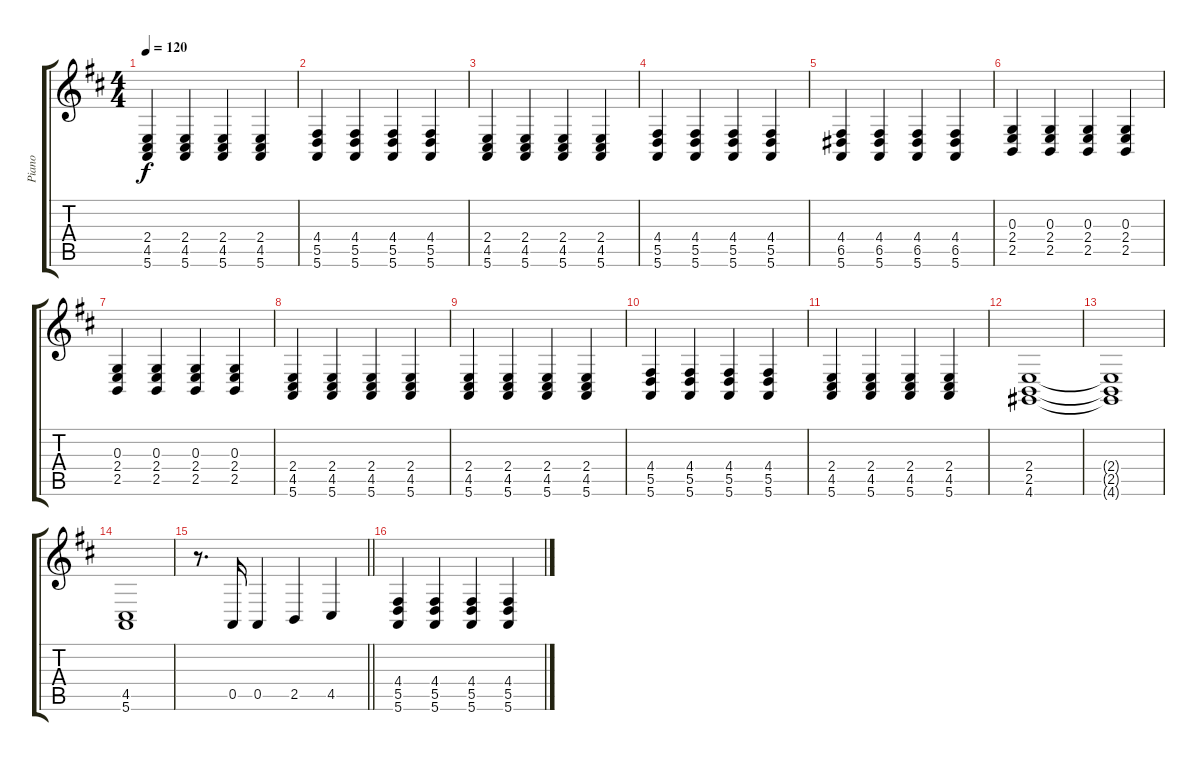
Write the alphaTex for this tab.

\track ("Piano" "Piano") {instrument brightacousticpiano}
\staff {score tabs}
\tuning (E4 B3 G3 D3 A2 E2) {hide}
\ts (4 4)
\tempo 120
\clef g2
\ks d
(2.4 4.5 5.6).4{dy f} (2.4 4.5 5.6).4 (2.4 4.5 5.6).4 (2.4 4.5 5.6).4 |
(4.4 5.5 5.6).4 (4.4 5.5 5.6).4 (4.4 5.5 5.6).4 (4.4 5.5 5.6).4 |
(2.4 4.5 5.6).4 (2.4 4.5 5.6).4 (2.4 4.5 5.6).4 (2.4 4.5 5.6).4 |
(4.4 5.5 5.6).4 (4.4 5.5 5.6).4 (4.4 5.5 5.6).4 (4.4 5.5 5.6).4 |
(4.4 6.5 5.6).4 (4.4 6.5 5.6).4 (4.4 6.5 5.6).4 (4.4 6.5 5.6).4 |
(0.3 2.4 2.5).4 (0.3 2.4 2.5).4 (0.3 2.4 2.5).4 (0.3 2.4 2.5).4 |
(0.3 2.4 2.5).4 (0.3 2.4 2.5).4 (0.3 2.4 2.5).4 (0.3 2.4 2.5).4 |
(2.4 4.5 5.6).4 (2.4 4.5 5.6).4 (2.4 4.5 5.6).4 (2.4 4.5 5.6).4 |
(2.4 4.5 5.6).4 (2.4 4.5 5.6).4 (2.4 4.5 5.6).4 (2.4 4.5 5.6).4 |
(4.4 5.5 5.6).4 (4.4 5.5 5.6).4 (4.4 5.5 5.6).4 (4.4 5.5 5.6).4 |
(2.4 4.5 5.6).4 (2.4 4.5 5.6).4 (2.4 4.5 5.6).4 (2.4 4.5 5.6).4 |
(2.4 2.5 4.6).1 |
(2.4{t} 2.5{t} 4.6{t}).1 |
(4.5 5.6).1 |
\barLineRight lightlight
r.8{d} 0.5.16 0.5.4 2.5.4 4.5.4 |
(4.4 5.5 5.6).4 (4.4 5.5 5.6).4 (4.4 5.5 5.6).4 (4.4 5.5 5.6).4
